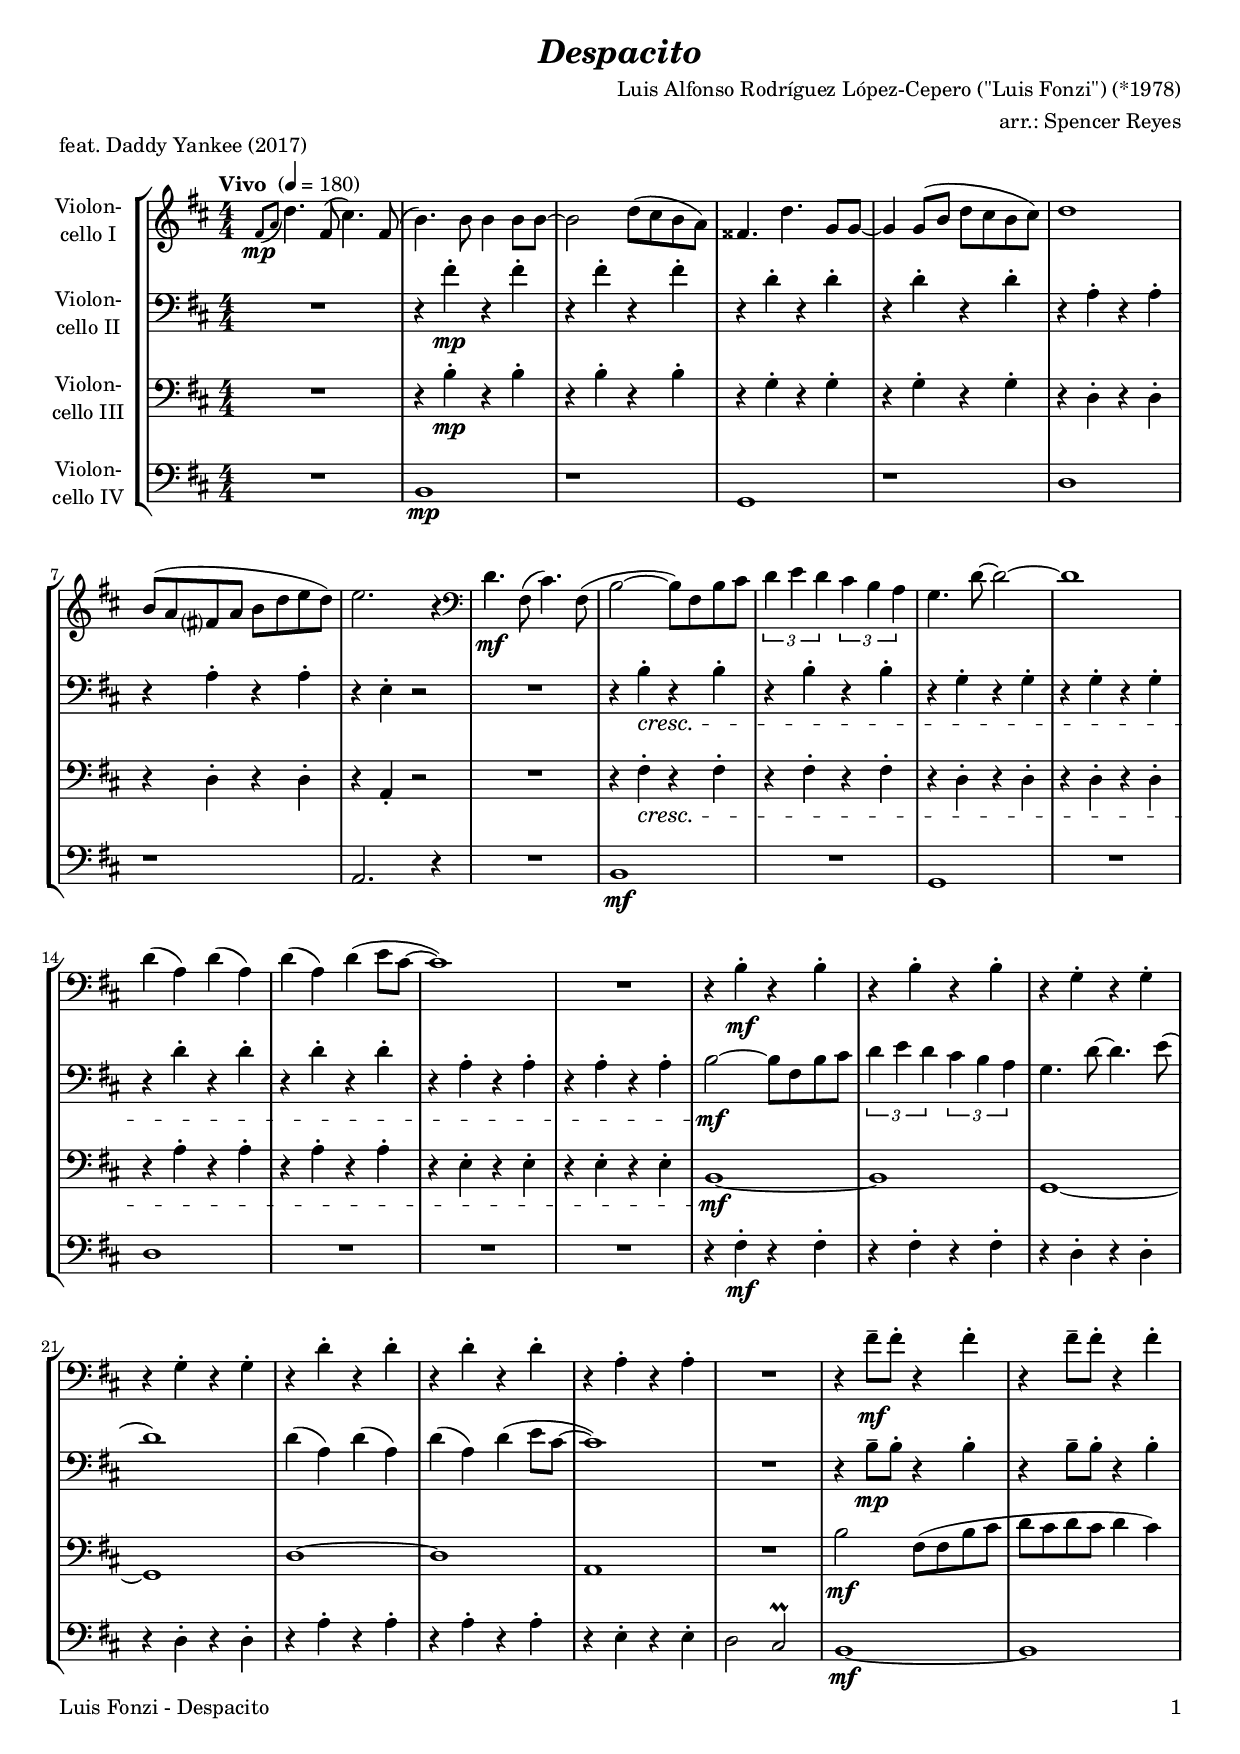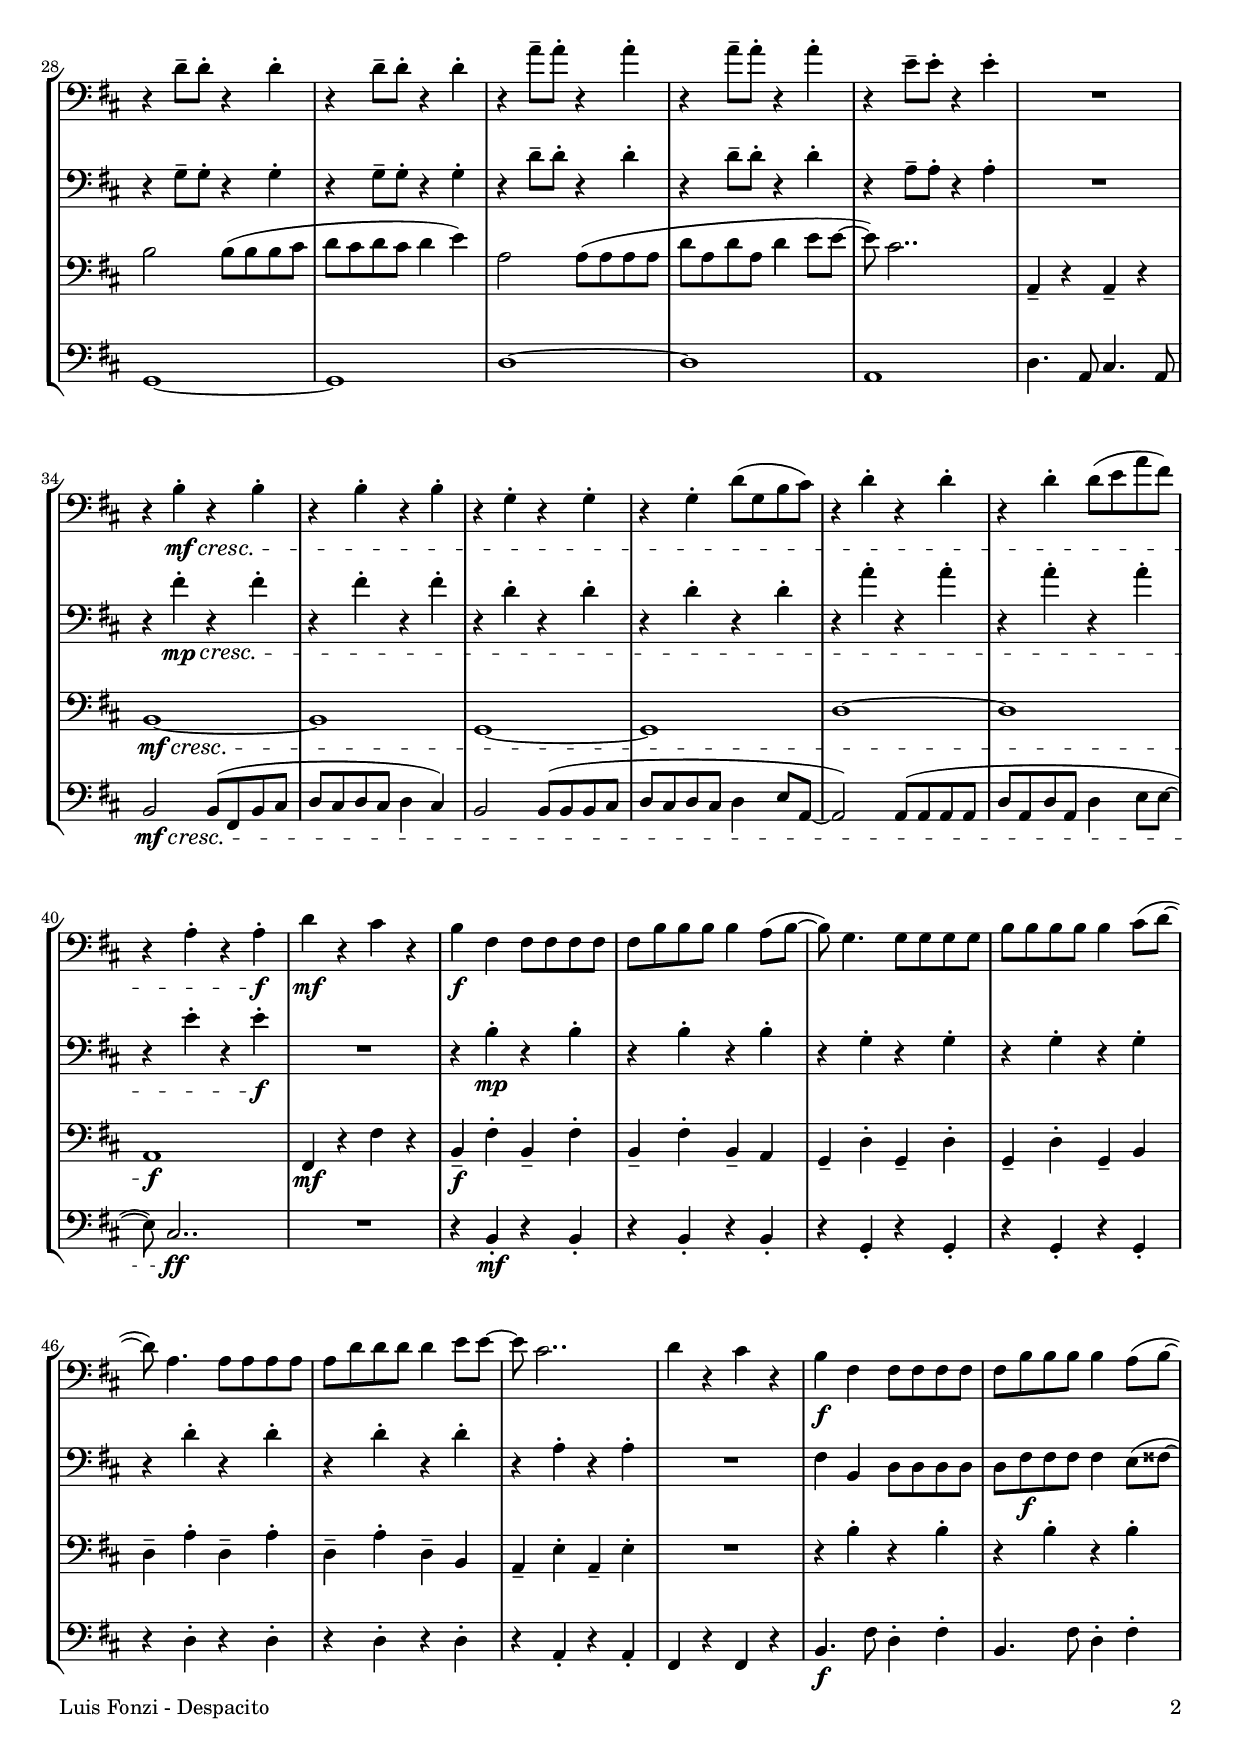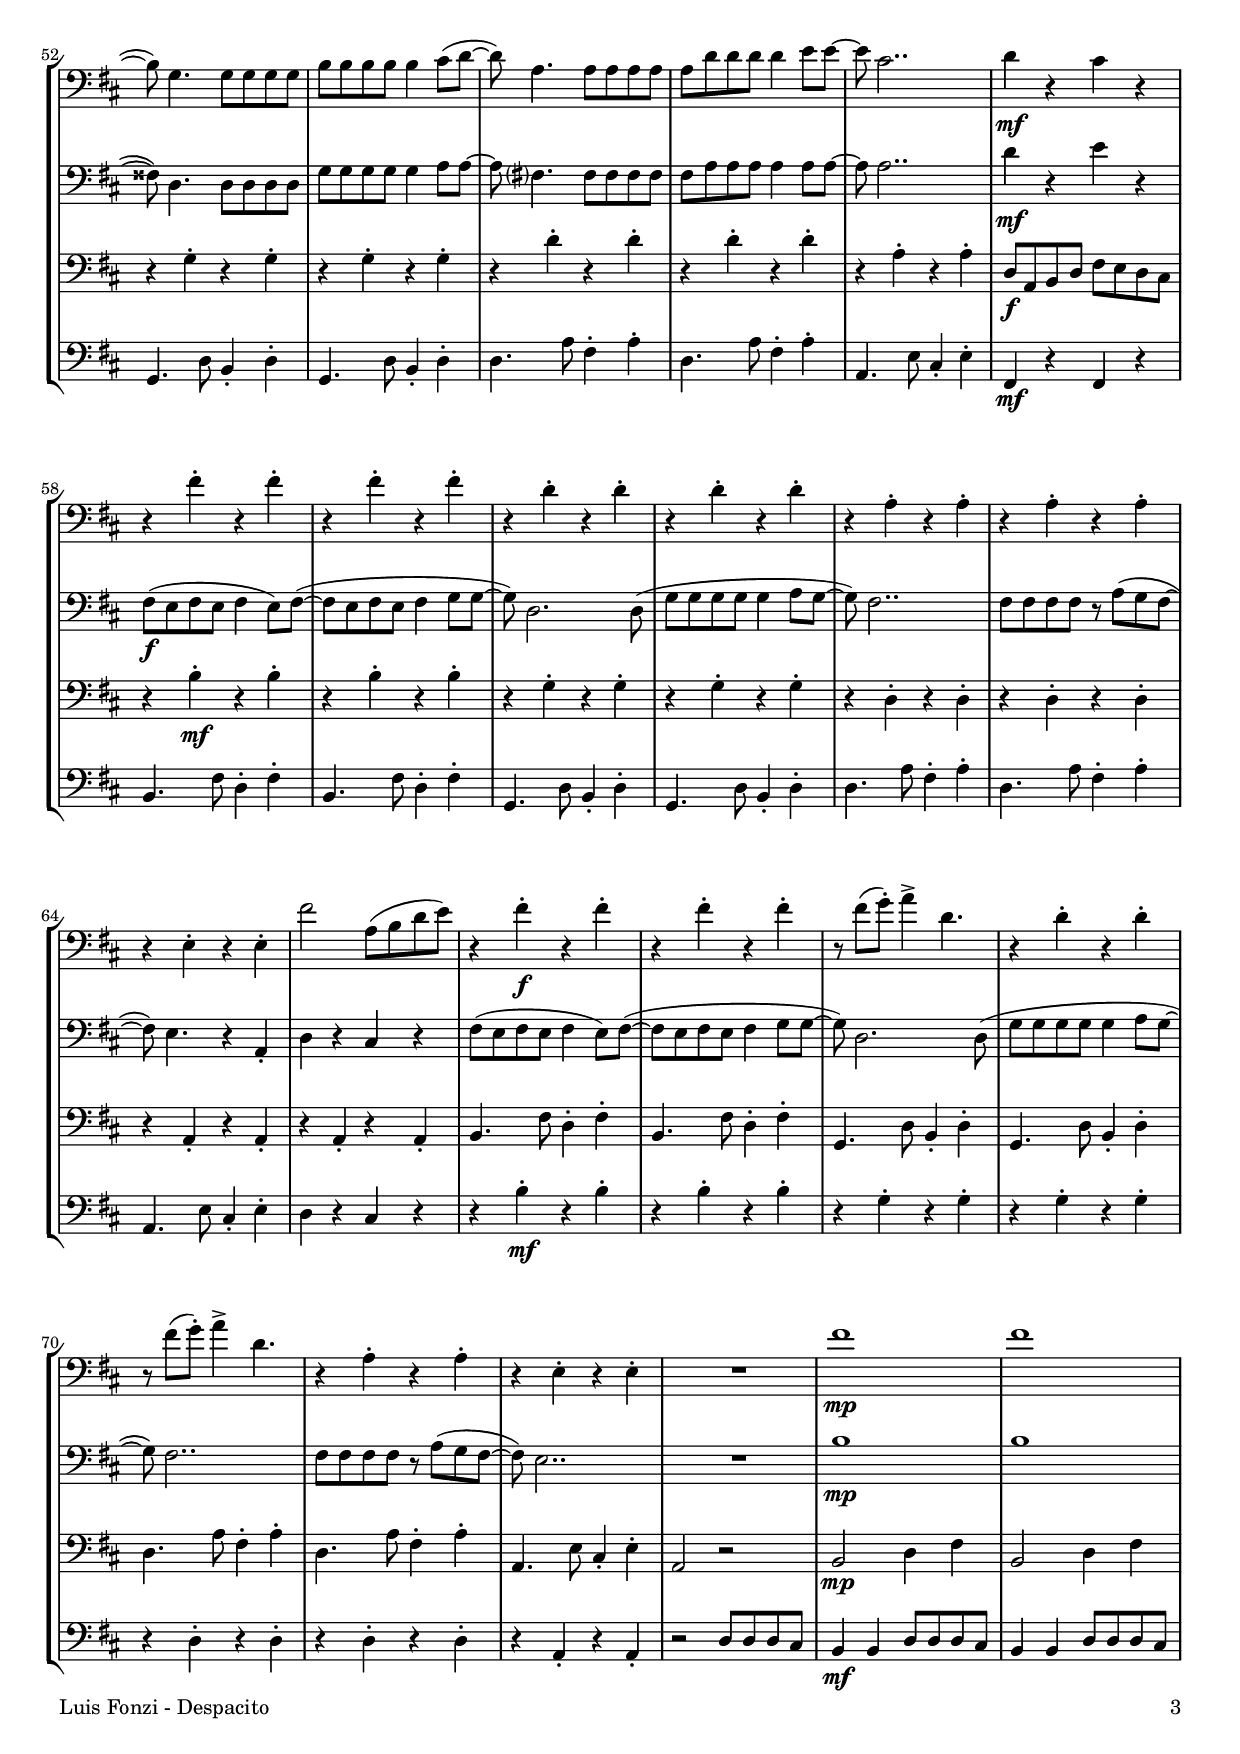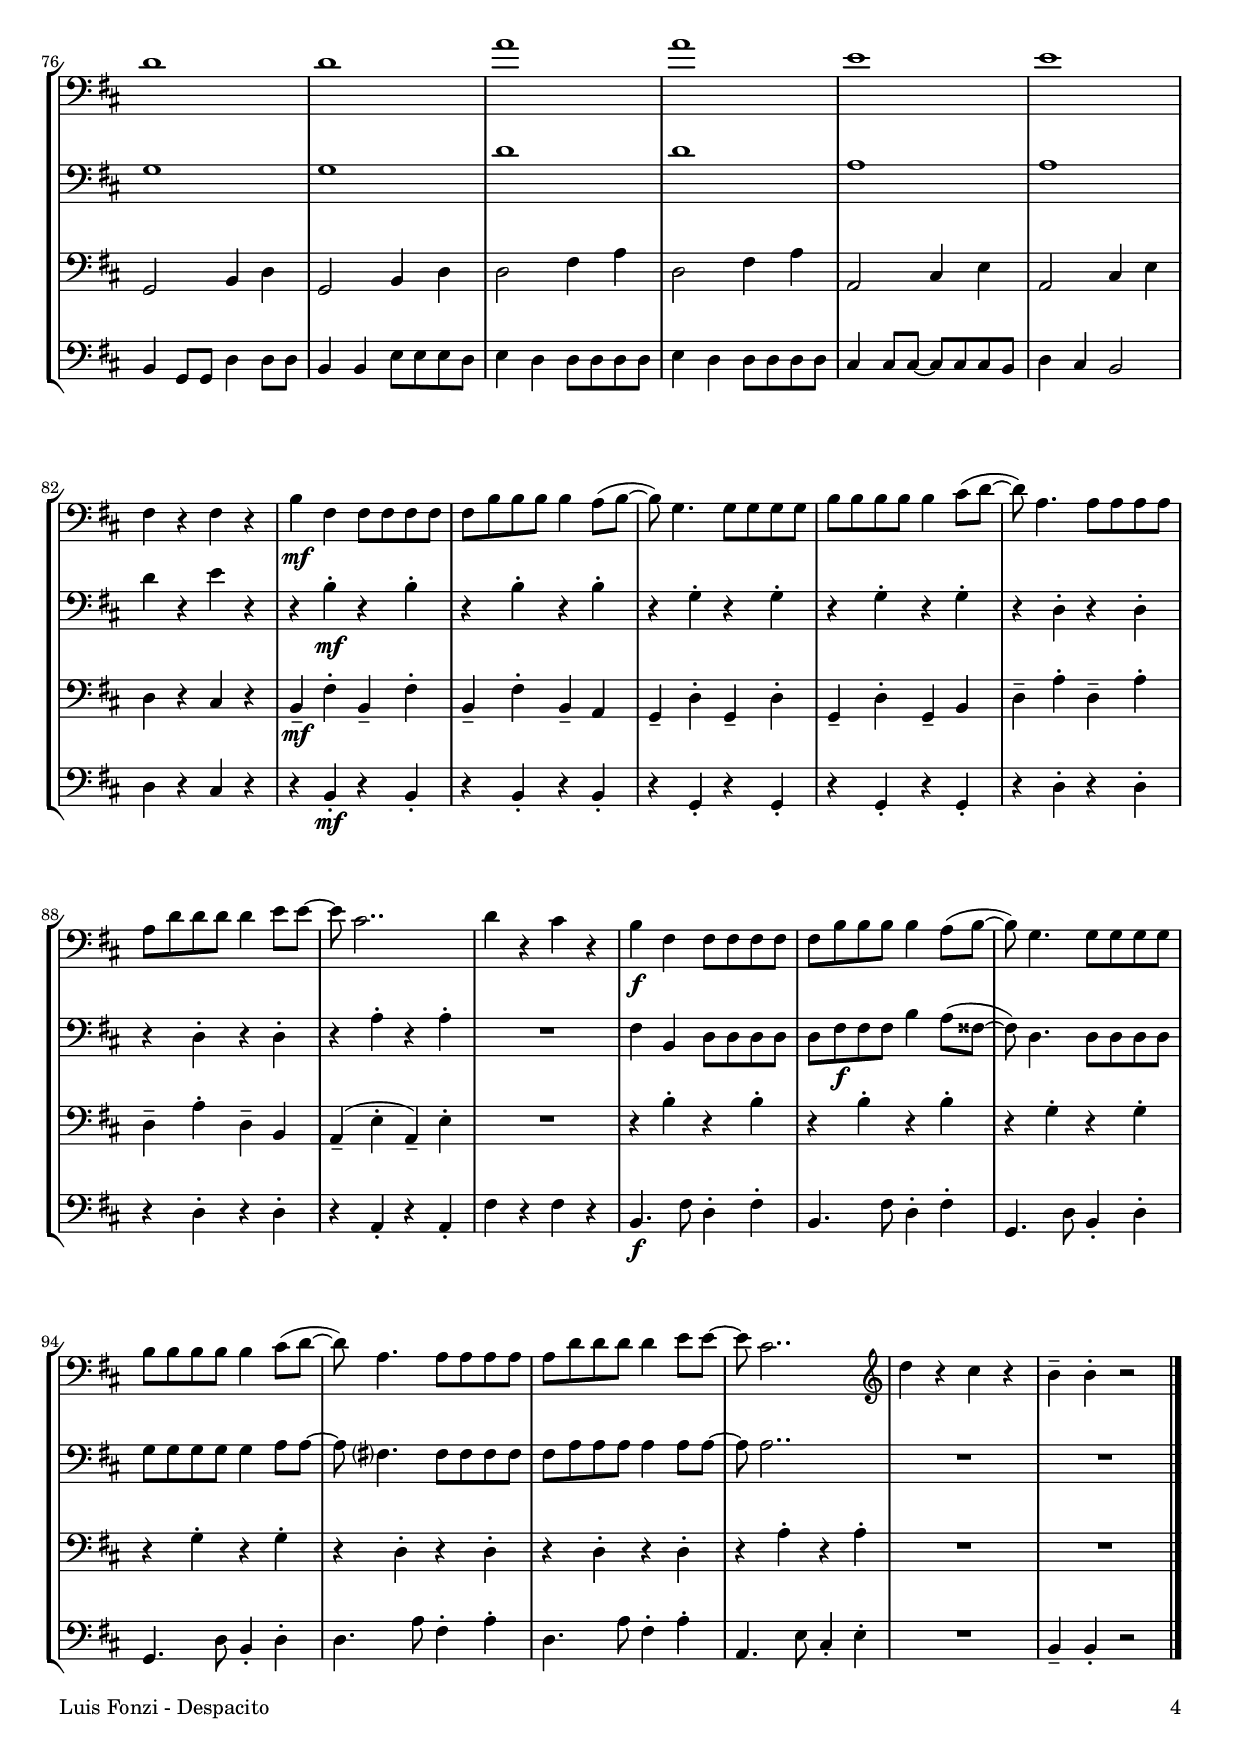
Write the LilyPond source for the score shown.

\version "2.18.2"
\include "deutsch.ly"
  
#(set-global-staff-size 18)

\header {
  title     = \markup \bold \italic "Despacito"
  composer  = "Luis Alfonso Rodríguez López-Cepero (\"Luis Fonzi\") (*1978)"
  arranger  = "arr.: Spencer Reyes"
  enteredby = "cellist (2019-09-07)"
  piece     = "feat. Daddy Yankee (2017)"
}

voiceconsts = {
  \key a \minor
  \time 4/4
  \clef "bass"
  \numericTimeSignature
  \compressFullBarRests
  % Set default beaming for all staves
%  \set Timing.beamExceptions = #'()
%  \set Timing.baseMoment     = #(ly:make-moment 1 4)
%  \set Timing.beatStructure  = #'(1 1 1)
  \tempo "Vivo " 4=180
}

micl = "clarinet"
mifl = "flute"
miob = "oboe"
mifh = "french horn"
misx = "tenor sax"
mist = "string ensemble 1"
miba = "cello"
mivc = "bassoon"

va = \relative c' {
  \voiceconsts
  \clef "treble"

  \appoggiatura { e8[\mp g] } c4. e,8( h'4.) e,8(
  a4.) a8 a4 a8 a~
  a2 c8( h a g)
  eis4. c' f,8 f~
  f4 f8( a c h a h)
  c1
  
  a8( g e? g a c d c)
  d2. r4 \clef "bass"
  c,4.\mf e,8( h'4.) e,8(
  a2~ a8) e a h
  \tuplet 3/2 2 { c4 d c h a g }
  f4. c'8~ c2~
  c1
  c4( g) c( g)

  c( g) c( d8 h~
  h1)
  R
  r4 a-.\mf r a-.
  r a-. r a-.
  r f-. r f-.
  r f-. r f-.
  r c'-. r c-.
  r c-. r c-.
  r g-. r g-.
  R1

  r4 e'8--\mf e-. r4 e-.
  r e8-- e-. r4 e-.
  r c8-- c-. r4 c-.
  r c8-- c-. r4 c-.
  r g'8-- g-. r4 g-.
  r g8-- g-. r4 g-.
  r d8-- d-. r4 d-.
  R1
  r4 a-.\mf\cresc r a-.

  r a-. r a-.
  r f-. r f-.
  r f-. c'8( f, a h)
  r4 c-. r c-.
  r c-. c8( d g e)
  r4 g,-. r g-.\f
  c\mf r h r
  a\f e e8 e e e

  e a a a a4 g8( a~
  a) f4. f8 f f f
  a a a a a4 h8( c~
  c) g4. g8 g g g
  g c c c c4 d8 d~
  d h2..
  c4 r h r

  a\f e e8 e e e
  e a a a a4 g8( a~
  a) f4. f8 f f f
  a a a a a4 h8( c~
  c) g4. g8 g g g
  g c c c c4 d8 d~
  d h2..

  c4\mf r h r
  r e-. r e-.
  r e-. r e-.
  r c-. r c-.
  r c-. r c-.
  r g-. r g-.
  r g-. r g-.
  r d-. r d-.
  e'2 g,8( a c d)
  r4 e-.\f r e-.

  r e-. r e-.
  r8 e( f)-. g4-> c,4.
  r4 c-. r c-.
  r8 e( f)-. g4-> c,4.
  r4 g-. r g-.
  r d-. r d-.
  R1
  e'\mp
  e
  c
  c
  g'

  g
  d
  d
  e,4 r e r
  a\mf e e8 e e e
  e a a a a4 g8( a~
  a) f4. f8 f f f
  a a a a a4 h8( c~

  c) g4. g8 g g g
  g c c c c4 d8 d~
  d h2..
  c4 r h r
  a\f e e8 e e e
  e a a a a4 g8( a~
  a) f4. f8 f f f

  a a a a a4 h8( c~
  c) g4. g8 g g g
  g c c c c4 d8 d~
  d h2.. \clef "treble"
  c'4 r h r
  a-- a-. r2 \bar "|."
}

vb = \relative c' {
  \voiceconsts

  \grace s4 R1
  r4 e-.\mp r e-.
  r e-. r e-.
  r c-. r c-.
  r c-. r c-.
  r g-. r g-.
  r g-. r g-.
  r d-. r2
  R1
  r4 a'-.\cresc r a-.
  r a-. r a-.

  r f-. r f-.
  r f-. r f-.
  r c'-. r c-.
  r c-. r c-.
  r g-. r g-.
  r g-. r g-.
  a2~\mf a8 e a h
  \tuplet 3/2 2 { c4 d c h a g }
  f4. c'8~ c4. d8(

  c1)
  c4( g) c( g)
  c( g) c( d8 h~
  h1)
  R
  r4 a8--\mp a-. r4 a-.
  r4 a8-- a-. r4 a-.
  r4 f8-- f-. r4 f-.
  r4 f8-- f-. r4 f-.
  r4 c'8-- c-. r4 c-.

  r4 c8-- c-. r4 c-.
  r4 g8-- g-. r4 g-.
  R1
  r4 e'-.\mp\cresc r e-.
  r e-. r e-.
  r c-. r c-.
  r c-. r c-.
  r g'-. r g-.
  r g-. r g-.
  r d-. r d-.\f

  R1
  r4 a-.\mp r a-.
  r a-. r a-.
  r f-. r f-.
  r f-. r f-.
  r c'-. r c-.
  r c-. r c-.
  r g-. r g-.
  R1
  e4 a, c8 c c c

  c e\f e e e4 d8( eis~
  eis) c4. c8 c c c
  f f f f f4 g8 g~
  g e?4. e8 e e e
  e g g g g4 g8 g~
  g g2..
  c4\mf r d r

  e,8(\f d e d e4 d8) e(~
  e d e d e4 f8 f~
  f) c2. c8(
  f f f f f4 g8 f~
  f) e2..
  e8 e e e r g( f e~
  e) d4. r4 g,-.

  c r h r
  e8( d e d e4 d8) e(~
  e d e d e4 f8 f~
  f) c2. c8(
  f f f f f4 g8 f~
  f) e2..
  e8 e e e r g( f e~

  e) d2..
  R1
  a'\mp
  a
  f
  f
  c'
  c
  g
  g
  c4 r d r
  r a-.\mf r a-.
  r a-. r a-.
  r f-. r f-.

  r f-. r f-.
  r c-. r c-.
  r c-. r c-.
  r g'-. r g-.
  R1
  e4 a, c8 c c c
  c e\f e e a4 g8( eis~
  eis) c4. c8 c c c

  f f f f f4 g8 g~
  g e?4. e8 e e e
  e g g g g4 g8 g~
  g g2..
  R1*2 \bar "|."
}

vc = \relative c' {
  \voiceconsts

  \grace s4 R1
  r4 a-.\mp r a-.
  r a-. r a-.
  r f-. r f-.
  r f-. r f-.
  r c-. r c-.
  r c-. r c-.
  r g-. r2
  R1
  r4 e'-.\cresc r e-.
  r e-. r e-.

  r c-. r c-.
  r c-. r c-.
  r g'-. r g-.
  r g-. r g-.
  r d-. r d-.
  r d-. r d-.
  a1~\mf
  a
  f~
  f
  c'~
  c
  g

  R
  a'2\mf e8( e a h
  c h c h c4 h)
  a2 a8( a a h
  c h c h c4 d)
  g,2 g8( g g g
  c g c g c4 d8 d~
  d) h2..

  g,4-- r g-- r
  a1~\mf\cresc
  a
  f~
  f
  c'~
  c
  g\f
  e4\mf r e' r
  a,--\f e'-. a,-- e'-.
  a,-- e'-. a,-- g
  f-- c'-. f,-- c'-.
  f,-- c'-. f,-- a

  c-- g'-. c,-- g'-.
  c,-- g'-. c,-- a
  g-- d'-. g,-- d'-.
  R1
  r4 a'-. r a-.
  r a-. r a-.
  r f-. r f-.
  r f-. r f-.
  r c'-. r c-.
  r c-. r c-.

  r g-. r g-.
  c,8\f g a c e d c h
  r4 a'-.\mf r a-.
  r a-. r a-.
  r f-. r f-.
  r f-. r f-.
  r c-. r c-.
  r c-. r c-.
  r g-. r g-.

  r g-. r g-.
  a4. e'8 c4-. e-.
  a,4. e'8 c4-. e-.
  f,4. c'8 a4-. c-.
  f,4. c'8 a4-. c-.
  c4. g'8 e4-. g-.
  c,4. g'8 e4-. g-.
  g,4. d'8 h4-. d-.
  g,2 r

  a\mp c4 e
  a,2 c4 e
  f,2 a4 c
  f,2 a4 c
  c2 e4 g
  c,2 e4 g
  g,2 h4 d
  g,2 h4 d
  c r h r
  a--\mf e'-. a,-- e'-.
  a,-- e'-. a,-- g

  f-- c'-. f,-- c'-.
  f,-- c'-. f,-- a
  c-- g'-. c,-- g'-.
  c,-- g'-. c,-- a
  g(-- d'-. g,)-- d'-.
  R1
  r4 a'-. r a-.
  r a-. r a-.
  r f-. r f-.
  r f-. r f-.

  r c-. r c-.
  r c-. r c-.
  r g'-. r g-.
  R1*2 \bar "|."
}

vd = \relative c {
  \voiceconsts

  \grace s4 R1
  a\mp
  r
  f
  r
  c'
  r
  g2. r4
  R1
  a\mf
  R
  f
  R
  c'
  R1*3
  r4 e-.\mf r e-.

  r e-. r e-.
  r c-. r c-.
  r c-. r c-.
  r g'-. r g-.
  r g-. r g-.
  r d-. r d-.
  c2 h\prall
  a1~\mf
  a
  f~
  f
  c'~
  c

  g
  c4. g8 h4. g8
  a2\mf\cresc a8( e a h
  c h c h c4 h)
  a2 a8( a a h
  c h c h c4 d8 g,~
  g2) g8( g g g

  c g c g c4 d8 d~
  d) h2..\ff
  R1
  r4 a-.\mf r a-.
  r a-. r a-.
  r f-. r f-.
  r f-. r f-.
  r c'-. r c-.
  r c-. r c-.
  r g-. r g-.

  e r e r
  a4.\f e'8 c4-. e-.
  a,4. e'8 c4-. e-.
  f,4. c'8 a4-. c-.
  f,4. c'8 a4-. c-.
  c4. g'8 e4-. g-.
  c,4. g'8 e4-. g-.
  g,4. d'8 h4-. d-.

  e,\mf r e r
  a4. e'8 c4-. e-.
  a,4. e'8 c4-. e-.
  f,4. c'8 a4-. c-.
  f,4. c'8 a4-. c-.
  c4. g'8 e4-. g-.
  c,4. g'8 e4-. g-.
  g,4. d'8 h4-. d-.  
  c r h r

  r a'-.\mf r a-.
  r a-. r a-.
  r f-. r f-.
  r f-. r f-.
  r c-. r c-.
  r c-. r c-.
  r g-. r g-.
  r2 c8 c c h
  a4\mf a c8 c c h

  a4 a c8 c c h
  a4 f8 f c'4 c8 c
  a4 a d8 d d c
  d4 c c8 c c c
  d4 c c8 c c c
  h4 h8 h~ h h h a
  c4 h a2

  c4 r h r
  r a-.\mf r a-.
  r a-. r a-.
  r f-. r f-.
  r f-. r f-.
  r c'-. r c-.
  r c-. r c-.
  r g-. r g-.
  e' r e r
  a,4.\f e'8 c4-. e-.
  
  a,4. e'8 c4-. e-.
  f,4. c'8 a4-. c-.
  f,4. c'8 a4-. c-.
  c4. g'8 e4-. g-.
  c,4. g'8 e4-. g-.
  g,4. d'8 h4-. d-.
  R1
  a4-- a-. r2 \bar "|."
}


music = \new StaffGroup <<
      \new Staff {
	\set Staff.midiInstrument = \miba
	\set Staff.instrumentName = \markup \center-column { "Violon-" "cello I" }
	\transpose a h { \va }
      }

      \new Staff {
	\set Staff.midiInstrument = \miba
	\set Staff.instrumentName = \markup \center-column { "Violon-" "cello II" }
	\transpose a h { \vb }
      }

      \new Staff {
	\set Staff.midiInstrument = \miba
	\set Staff.instrumentName = \markup \center-column { "Violon-" "cello III" }
	\transpose a h { \vc }
      }

      \new Staff {
	\set Staff.midiInstrument = \miba
	\set Staff.instrumentName = \markup \center-column { "Violon-" "cello IV" }
	\transpose a h { \vd }
      }
>>

\book {
   \paper {
    print-page-number = ##t
    print-first-page-number = ##t
    oddHeaderMarkup = \markup \null
    evenHeaderMarkup = \markup \null
    oddFooterMarkup = \markup {
      \fill-line {
        \on-the-fly #print-page-number-check-first
        "Luis Fonzi - Despacito" \fromproperty #'page:page-number-string
      }
    }
    evenFooterMarkup = \oddFooterMarkup
  } \score {
    \music
    \layout {}
  }

  \score {
    \unfoldRepeats \music

    \midi {
      \context {
        \Score
      }
    }
  }
}
